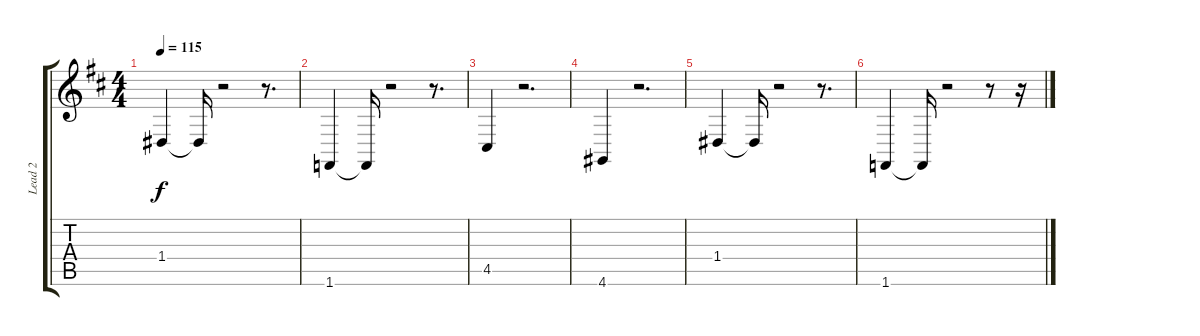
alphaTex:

\track ("Lead 2" "Lead 2") {instrument lead2sawtooth}
\staff {score tabs}
\tuning (E4 B3 G3 D3 A2 E2) {hide}
\ts (4 4)
\tempo 115
\clef g2
\ks bminor
1.4.4{dy f} 1.4{t}.16 r.2 r.8{d} |
1.6.4 1.6{t}.16 r.2 r.8{d} |
4.5.4 r.2{d} |
4.6.4 r.2{d} |
1.4.4 1.4{t}.16 r.2 r.8{d} |
1.6.4 1.6{t}.16 r.2 r.8 r.16
